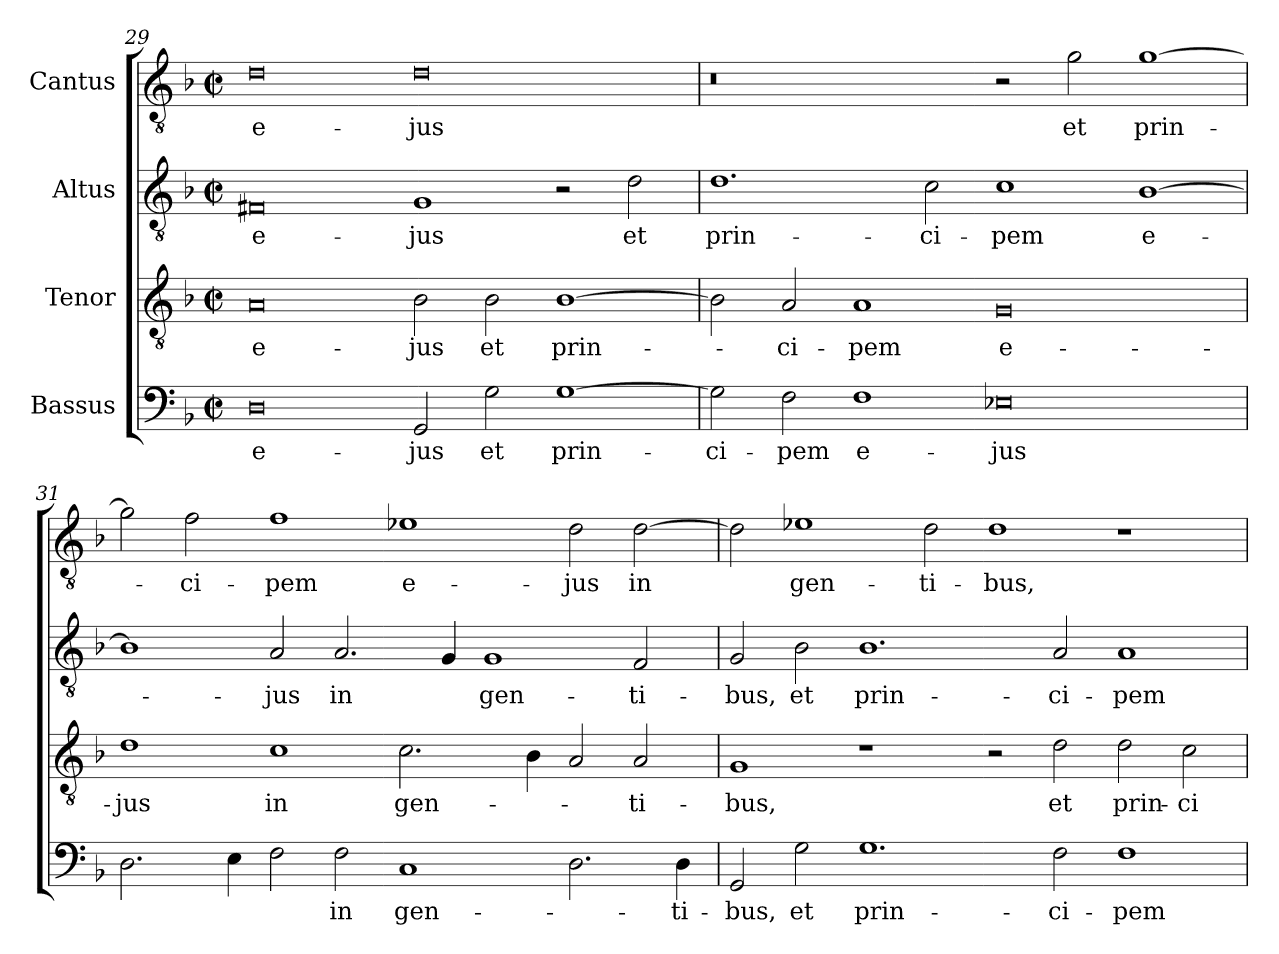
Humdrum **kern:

**kern	**text	**kern	**text	**kern	**text	**kern	**text
*part4	*part4	*part3	*part3	*part2	*part2	*part1	*part1
*staff4	*staff4	*staff3	*staff3	*staff2	*staff2	*staff1	*staff1
*I"Bassus	*	*I"Tenor	*	*I"Altus	*	*I"Cantus	*
!!LO:LB:g=z
*clefF4	*	*clefGv2	*	*clefGv2	*	*clefGv2	*
*k[b-]	*	*k[b-]	*	*k[b-]	*	*k[b-]	*
*F:	*	*F:	*	*F:	*	*F:	*
*M2/2	*	*M2/2	*	*M2/2	*	*M2/2	*
*met(c|)	*	*met(c|)	*	*met(c|)	*	*met(c|)	*
=29	=29	=29	=29	=29	=29	=29	=29
!	!LO:LY:b	!	!LO:LY:b	!	!LO:LY:b	!	!LO:LY:b
0D	e-	0A	e-	0F#X	e-	0d	e-
!	!LO:LY:b	!	!LO:LY:b	!	!LO:LY:b	!	!LO:LY:b
2GG/	-jus	2B-\	-jus	1G	-jus	0d	-jus
!	!LO:LY:b	!	!LO:LY:b	!	!	!	!
2G\	et	2B-\	et	.	.	.	.
!	!LO:LY:b	!	!LO:LY:b	!	!	!	!
[1G	prin-	[1B-	prin-	2r	.	.	.
!	!	!	!	!	!LO:LY:b	!	!
.	.	.	.	2d\	et	.	.
=30	=30	=30	=30	=30	=30	=30	=30
!	!LO:LY:b	!	!	!	!LO:LY:b	!	!
2G\]	-ci-	2B-\]	.	1.d	prin-	0r	.
!	!LO:LY:b	!	!LO:LY:b	!	!	!	!
2F\	-pem	2A/	-ci-	.	.	.	.
!	!LO:LY:b	!	!LO:LY:b	!	!	!	!
1F	e-	1A	-pem	.	.	.	.
!	!	!	!	!	!LO:LY:b	!	!
.	.	.	.	2c\	-ci-	.	.
!	!LO:LY:b	!	!LO:LY:b	!	!LO:LY:b	!	!
0E-X	-jus	0G	e-	1c	-pem	2r	.
!	!	!	!	!	!	!	!LO:LY:b
.	.	.	.	.	.	2g\	et
!	!	!	!	!	!LO:LY:b	!	!LO:LY:b
.	.	.	.	[1B-	e-	[1g	prin-
=31	=31	=31	=31	=31	=31	=31	=31
!	!	!	!LO:LY:b	!	!	!	!
2.D\	.	1d	-jus	1B-]	.	2g\]	.
!	!	!	!	!	!	!	!LO:LY:b
.	.	.	.	.	.	2f\	-ci-
4E\	.	.	.	.	.	.	.
!	!	!	!LO:LY:b	!	!LO:LY:b	!	!LO:LY:b
2F\	.	1c	in	2A/	-jus	1f	-pem
!	!LO:LY:b	!	!	!	!LO:LY:b	!	!
2F\	in	.	.	2.A/	in	.	.
!	!LO:LY:b	!	!LO:LY:b	!	!	!	!LO:LY:b
1C	gen-	2.c\	gen-	.	.	1e-X	e-
.	.	.	.	4G/	.	.	.
!	!	!	!	!	!LO:LY:b	!	!
.	.	.	.	1G	gen-	.	.
.	.	4B-\	.	.	.	.	.
!	!	!	!	!	!	!	!LO:LY:b
2.D\	.	2A/	.	.	.	2d\	-jus
!	!	!	!LO:LY:b	!	!LO:LY:b	!	!LO:LY:b
.	.	2A/	-ti-	2F/	-ti-	[2d\	in
!	!LO:LY:b	!	!	!	!	!	!
4D\	-ti-	.	.	.	.	.	.
=32	=32	=32	=32	=32	=32	=32	=32
!	!LO:LY:b	!	!LO:LY:b	!	!LO:LY:b	!	!
2GG/	-bus,	1G	-bus,	2G/	-bus,	2d\]	.
!	!LO:LY:b	!	!	!	!LO:LY:b	!	!LO:LY:b
2G\	et	.	.	2B-\	et	1e-X	gen-
!	!LO:LY:b	!	!	!	!LO:LY:b	!	!
1.G	prin-	1r	.	1.B-	prin-	.	.
!	!	!	!	!	!	!	!LO:LY:b
.	.	.	.	.	.	2d\	-ti-
!	!	!	!	!	!	!	!LO:LY:b
.	.	2r	.	.	.	1d	-bus,
!	!LO:LY:b	!	!LO:LY:b	!	!LO:LY:b	!	!
2F\	-ci-	2d\	et	2A/	-ci-	.	.
!	!LO:LY:b	!	!LO:LY:b	!	!LO:LY:b	!	!
1F	-pem	2d\	prin-	1A	-pem	1r	.
!	!	!	!LO:LY:b	!	!	!	!
.	.	2c\	-ci-	.	.	.	.
=	=	=	=	=	=	=	=
*-	*-	*-	*-	*-	*-	*-	*-
